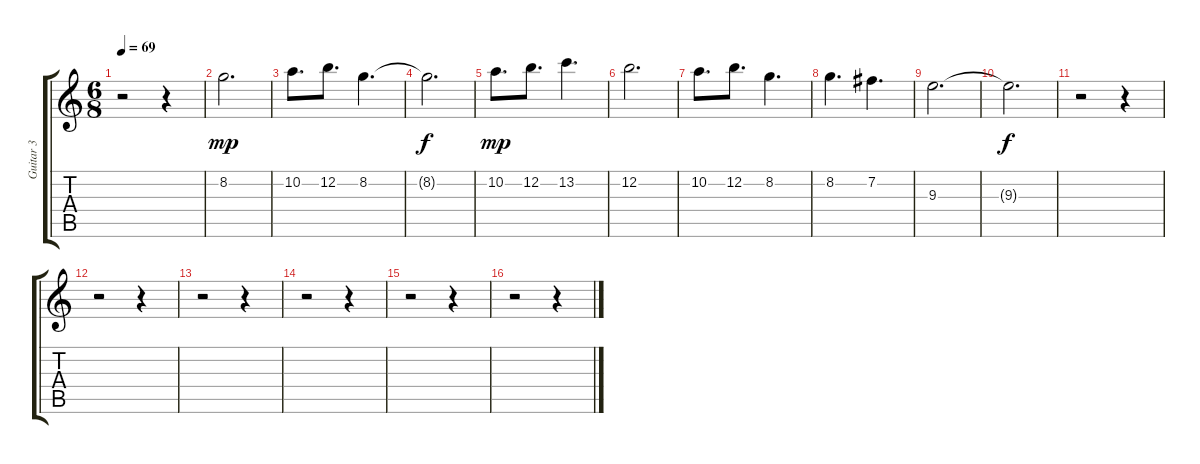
\track ("Guitar 3" "Guitar 3") {instrument distortionguitar}
\staff {score tabs}
\tuning (E4 B3 G3 D3 A2 E2) {hide}
\ts (6 8)
\tempo 69
\clef g2
\ks c
r.2{dy mp} r.4 |
8.2.2{d} |
10.2.8{d} 12.2.8{d} 8.2.4{d} |
8.2{t}.2{d dy f} |
10.2.8{d dy mp} 12.2.8{d} 13.2.4{d} |
12.2.2{d} |
10.2.8{d} 12.2.8{d} 8.2.4{d} |
8.2.4{d} 7.2.4{d} |
9.3.2{d} |
9.3{t}.2{d dy f} |
r.2 r.4 |
r.2 r.4 |
r.2 r.4 |
r.2 r.4 |
r.2 r.4 |
r.2 r.4
